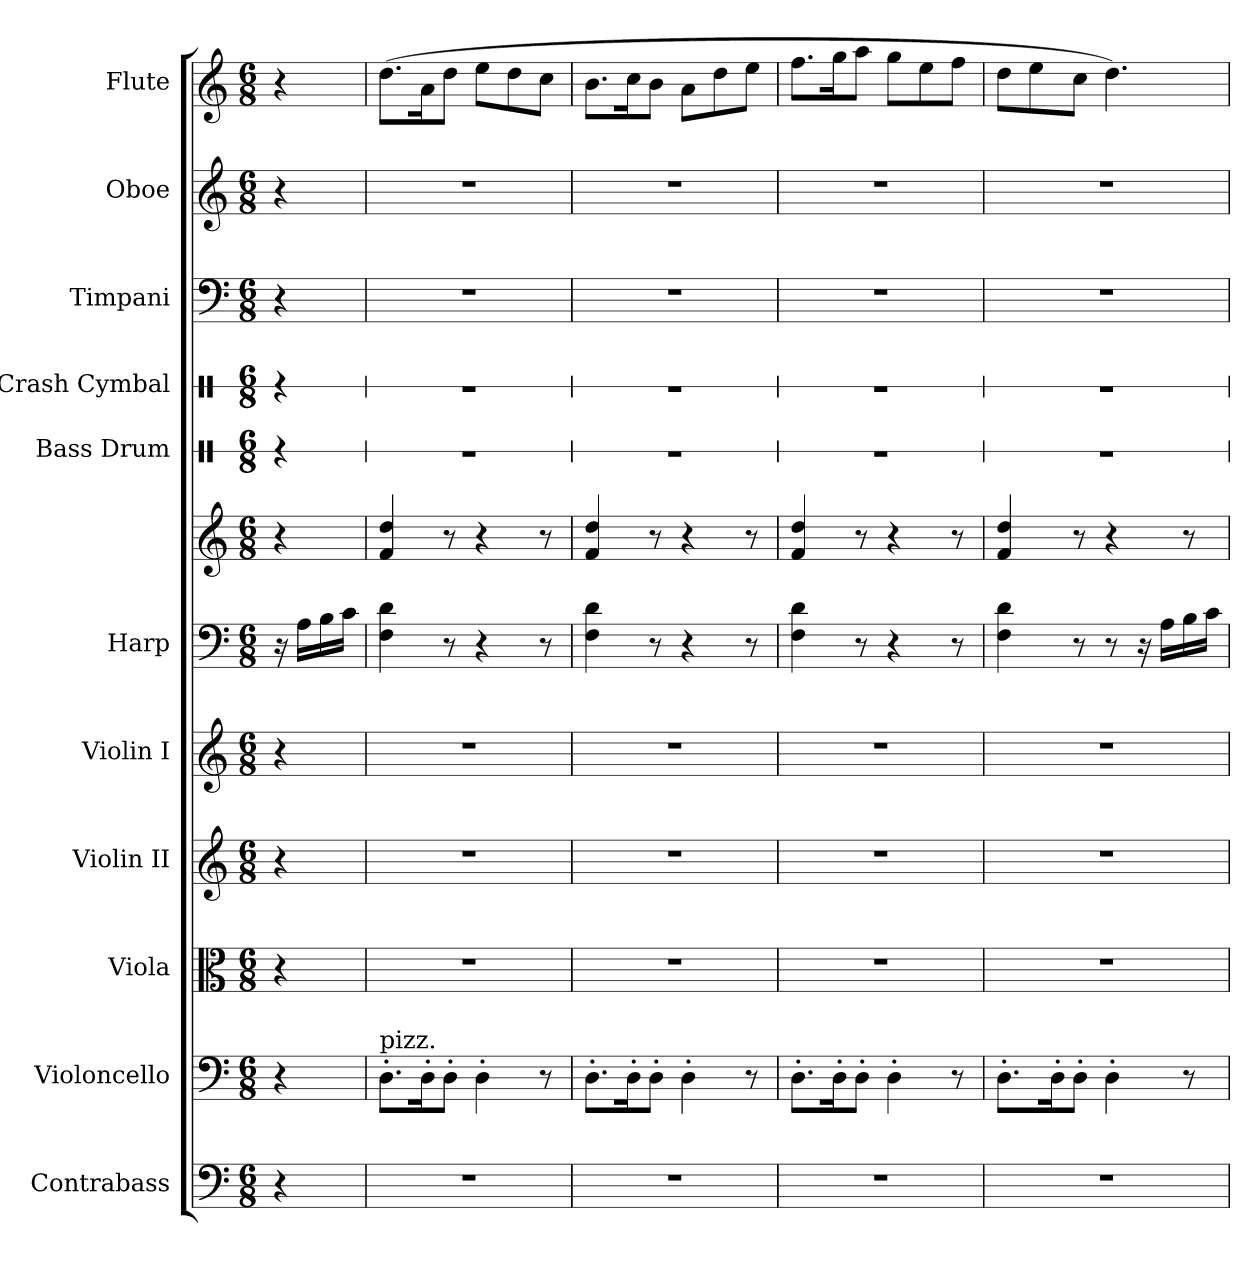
**kern	**kern	**kern	**kern	**kern	**kern	**kern	**kern	**kern	**kern	**kern	**kern
*part11	*part10	*part9	*part8	*part7	*part6	*part6	*part5	*part4	*part3	*part2	*part1
*staff12	*staff11	*staff10	*staff9	*staff8	*staff7	*staff6	*staff5	*staff4	*staff3	*staff2	*staff1
*I"Contrabass	*I"Violoncello	*I"Viola	*I"Violin II	*I"Violin I	*I"Harp	*	*I"Bass Drum	*I"Crash Cymbal	*I"Timpani	*I"Oboe	*I"Flute
*I'Cb.	*I'Vc.	*I'Vla.	*I'Vln. II	*I'Vln. I	*I'Hp.	*	*I'B. Dr.	*	*I'Timp.	*I'Ob.	*I'Fl.
*	*	*	*	*	*	*	*stria1	*stria1	*	*	*
*clefF4	*clefF4	*clefC3	*clefG2	*clefG2	*clefF4	*clefG2	*clefX	*clefX	*clefF4	*clefG2	*clefG2
*ITrd7c12	*	*	*	*	*	*	*	*	*	*	*
*k[]	*k[]	*k[]	*k[]	*k[]	*k[]	*k[]	*k[]	*k[]	*k[]	*k[]	*k[]
*C:	*C:	*C:	*C:	*C:	*C:	*C:	*C:	*C:	*C:	*C:	*C:
*M6/8	*M6/8	*M6/8	*M6/8	*M6/8	*M6/8	*M6/8	*M6/8	*M6/8	*M6/8	*M6/8	*M6/8
=	=	=	=	=	=	=	=	=	=	=	=
4r	4r	4r	4r	4r	16r	4r	4r	4r	4r	4r	4r
.	.	.	.	.	16A\LL	.	.	.	.	.	.
.	.	.	.	.	16B\	.	.	.	.	.	.
.	.	.	.	.	16c\JJ	.	.	.	.	.	.
=1	=1	=1	=1	=1	=1	=1	=1	=1	=1	=1	=1
!	!LO:TX:a:t=pizz.	!	!	!	!	!	!	!	!	!	!
2.r	8.D'>\L	2.r	2.r	2.r	4F\ 4d\	4f/ 4dd/	2.r	2.r	2.r	2.r	(>8.dd\L
.	16D'>\k	.	.	.	.	.	.	.	.	.	16a\k
.	8D'>\J	.	.	.	8r	8r	.	.	.	.	8dd\J
.	4D'>\	.	.	.	4r	4r	.	.	.	.	8ee\L
.	.	.	.	.	.	.	.	.	.	.	8dd\
.	8r	.	.	.	8r	8r	.	.	.	.	8cc\J
=2	=2	=2	=2	=2	=2	=2	=2	=2	=2	=2	=2
2.r	8.D'>\L	2.r	2.r	2.r	4F\ 4d\	4f/ 4dd/	2.r	2.r	2.r	2.r	8.b\L
.	16D'>\k	.	.	.	.	.	.	.	.	.	16cc\k
.	8D'>\J	.	.	.	8r	8r	.	.	.	.	8b\J
.	4D'>\	.	.	.	4r	4r	.	.	.	.	8a\L
.	.	.	.	.	.	.	.	.	.	.	8dd\
.	8r	.	.	.	8r	8r	.	.	.	.	8ee\J
=3	=3	=3	=3	=3	=3	=3	=3	=3	=3	=3	=3
2.r	8.D'>\L	2.r	2.r	2.r	4F\ 4d\	4f/ 4dd/	2.r	2.r	2.r	2.r	8.ff\L
.	16D'>\k	.	.	.	.	.	.	.	.	.	16gg\k
.	8D'>\J	.	.	.	8r	8r	.	.	.	.	8aa\J
.	4D'>\	.	.	.	4r	4r	.	.	.	.	8gg\L
.	.	.	.	.	.	.	.	.	.	.	8ee\
.	8r	.	.	.	8r	8r	.	.	.	.	8ff\J
=4	=4	=4	=4	=4	=4	=4	=4	=4	=4	=4	=4
2.r	8.D'>\L	2.r	2.r	2.r	4F\ 4d\	4f/ 4dd/	2.r	2.r	2.r	2.r	8dd\L
.	.	.	.	.	.	.	.	.	.	.	8ee\
.	16D'>\k	.	.	.	.	.	.	.	.	.	.
.	8D'>\J	.	.	.	8r	8r	.	.	.	.	8cc\J
.	4D'>\	.	.	.	8r	4r	.	.	.	.	4.dd\)
.	.	.	.	.	16r	.	.	.	.	.	.
.	.	.	.	.	16A\LL	.	.	.	.	.	.
.	8r	.	.	.	16B\	8r	.	.	.	.	.
.	.	.	.	.	16c\JJ	.	.	.	.	.	.
=	=	=	=	=	=	=	=	=	=	=	=
*-	*-	*-	*-	*-	*-	*-	*-	*-	*-	*-	*-
